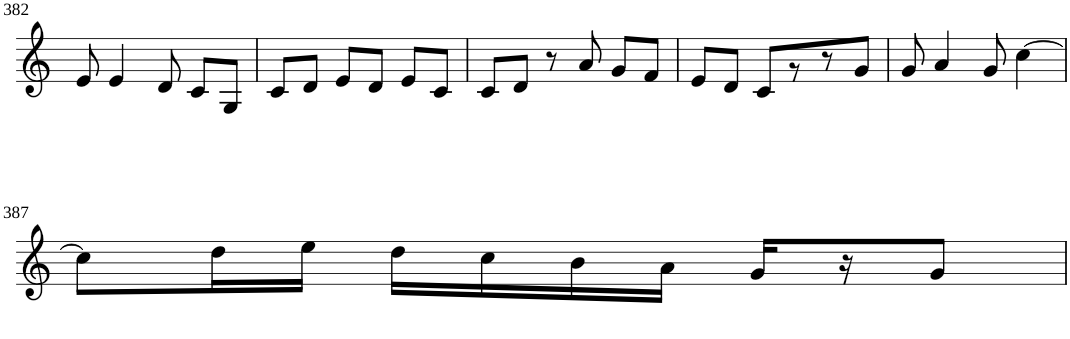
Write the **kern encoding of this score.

**kern
*part1
*staff1
*I"Violin
!!LO:PB:g=z
*clefG2
*k[]
*M3/4
=382
8e/
4e/
8d/
8c/L
8G/J
=383
8c/L
8d/J
8e/L
8d/J
8e/L
8c/J
=384
8c/L
8d/J
8r
8a/
8g/L
8f/J
=385
8e/L
8d/J
8c/L
8r
8r
8g/J
=386
8g/
4a/
8g/
[4cc\
!!LO:LB:g=z
=387
8cc\L]
16dd\L
16ee\JJ
16dd\LL
16cc\
16b\
16a\JJ
16g/LL
16r
8g/J
=
*-
